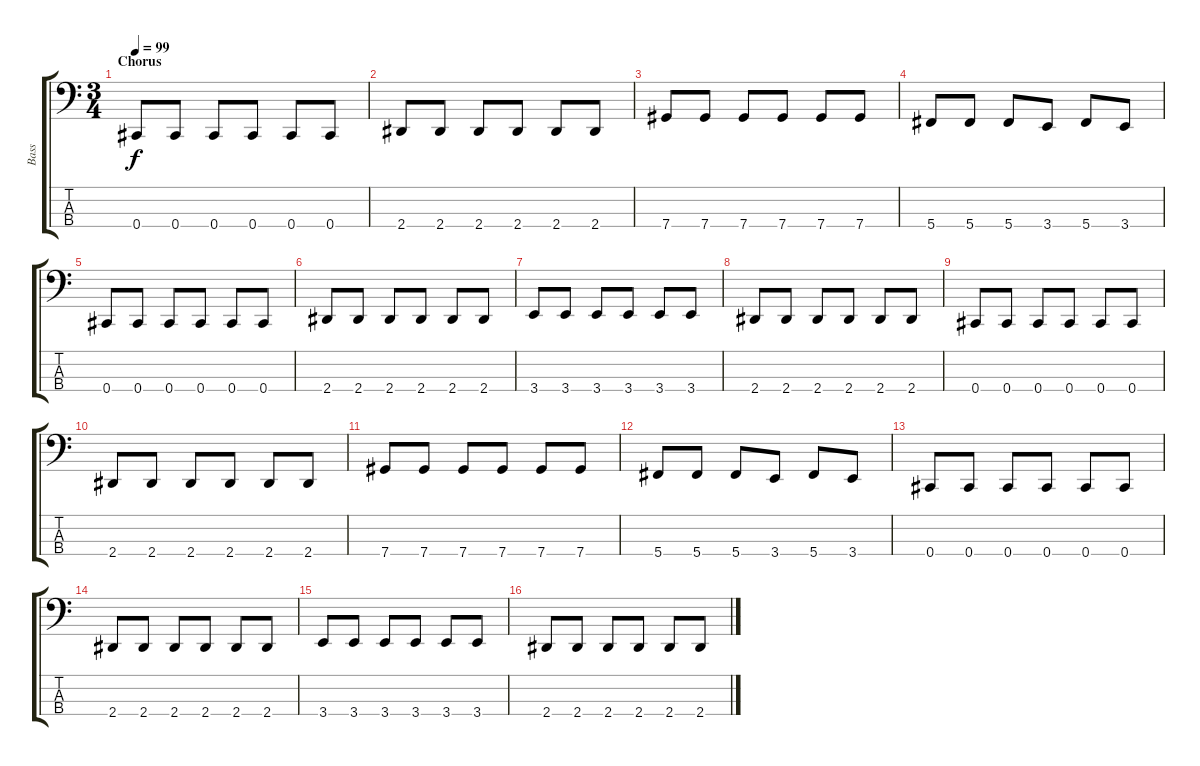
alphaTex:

\track ("Bass" "Bass") {instrument electricbasspick}
\staff {score tabs}
\tuning (Gb2 Db2 Ab1 Db1) {hide}
\ts (3 4)
\section ("" "Chorus")
\tempo 99
\clef f4
\ks c
0.4.8{dy f} 0.4.8 0.4.8 0.4.8 0.4.8 0.4.8 |
2.4.8 2.4.8 2.4.8 2.4.8 2.4.8 2.4.8 |
7.4.8 7.4.8 7.4.8 7.4.8 7.4.8 7.4.8 |
5.4.8 5.4.8 5.4.8 3.4.8 5.4.8 3.4.8 |
0.4.8 0.4.8 0.4.8 0.4.8 0.4.8 0.4.8 |
2.4.8 2.4.8 2.4.8 2.4.8 2.4.8 2.4.8 |
3.4.8 3.4.8 3.4.8 3.4.8 3.4.8 3.4.8 |
2.4.8 2.4.8 2.4.8 2.4.8 2.4.8 2.4.8 |
0.4.8 0.4.8 0.4.8 0.4.8 0.4.8 0.4.8 |
2.4.8 2.4.8 2.4.8 2.4.8 2.4.8 2.4.8 |
7.4.8 7.4.8 7.4.8 7.4.8 7.4.8 7.4.8 |
5.4.8 5.4.8 5.4.8 3.4.8 5.4.8 3.4.8 |
0.4.8 0.4.8 0.4.8 0.4.8 0.4.8 0.4.8 |
2.4.8 2.4.8 2.4.8 2.4.8 2.4.8 2.4.8 |
3.4.8 3.4.8 3.4.8 3.4.8 3.4.8 3.4.8 |
2.4.8 2.4.8 2.4.8 2.4.8 2.4.8 2.4.8
